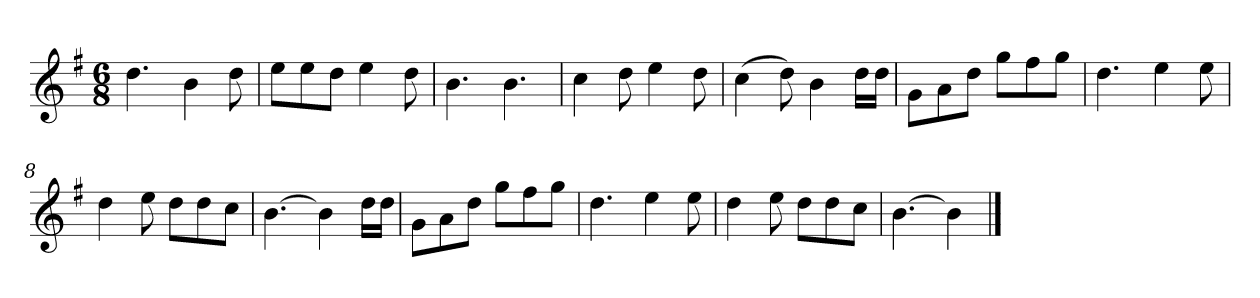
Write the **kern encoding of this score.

**kern
*part1
*staff1
*k[f#]
*M6/8
*MM120
=1
4.dd
4b
8dd
=2
8eeL
8ee
8ddJ
4ee
8dd
=3
4.b
4.b
=4
4cc
8dd
4ee
8dd
=5
(4cc
8dd)
4b
16ddLL
16ddJJ
=6
8gL
8a
8ddJ
8ggL
8ff#
8ggJ
=7
4.dd
4ee
8ee
=8
4dd
8ee
8ddL
8dd
8ccJ
=9
[4.b
4b]
16ddLL
16ddJJ
=10
8gL
8a
8ddJ
8ggL
8ff#
8ggJ
=11
4.dd
4ee
8ee
=12
4dd
8ee
8ddL
8dd
8ccJ
=13
[4.b
4b]
==
*-
